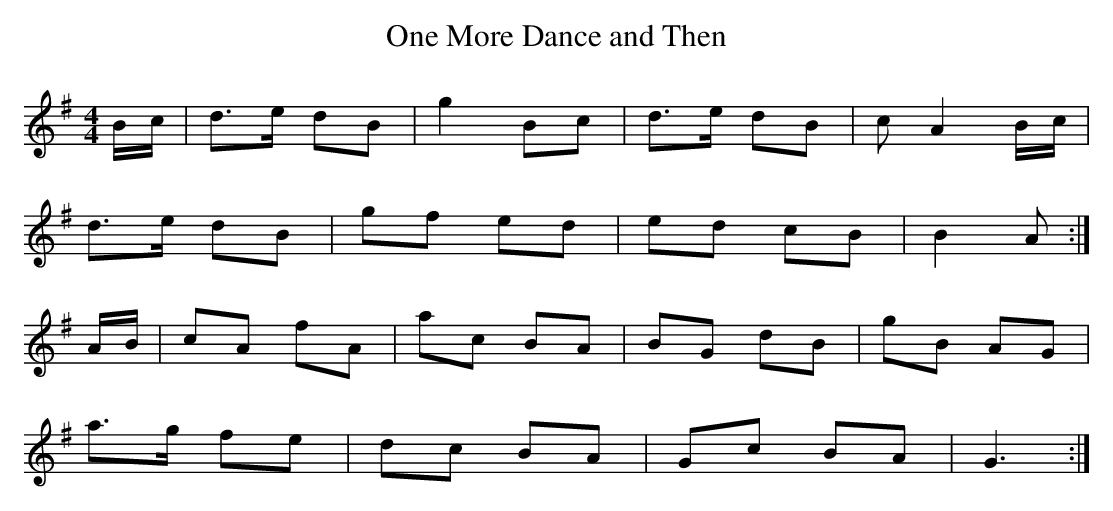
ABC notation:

X:1
T:One More Dance and Then
M:4/4
L:1/8
K:G
B/c/|d>e dB|g2 Bc|d>e dB|c A2 B/c/|
d>e dB|gf ed|ed cB|B2 A:|
A/B/|cA fA|ac BA|BG dB|gB AG|
a>g fe|dc BA|Gc BA|G3:|
